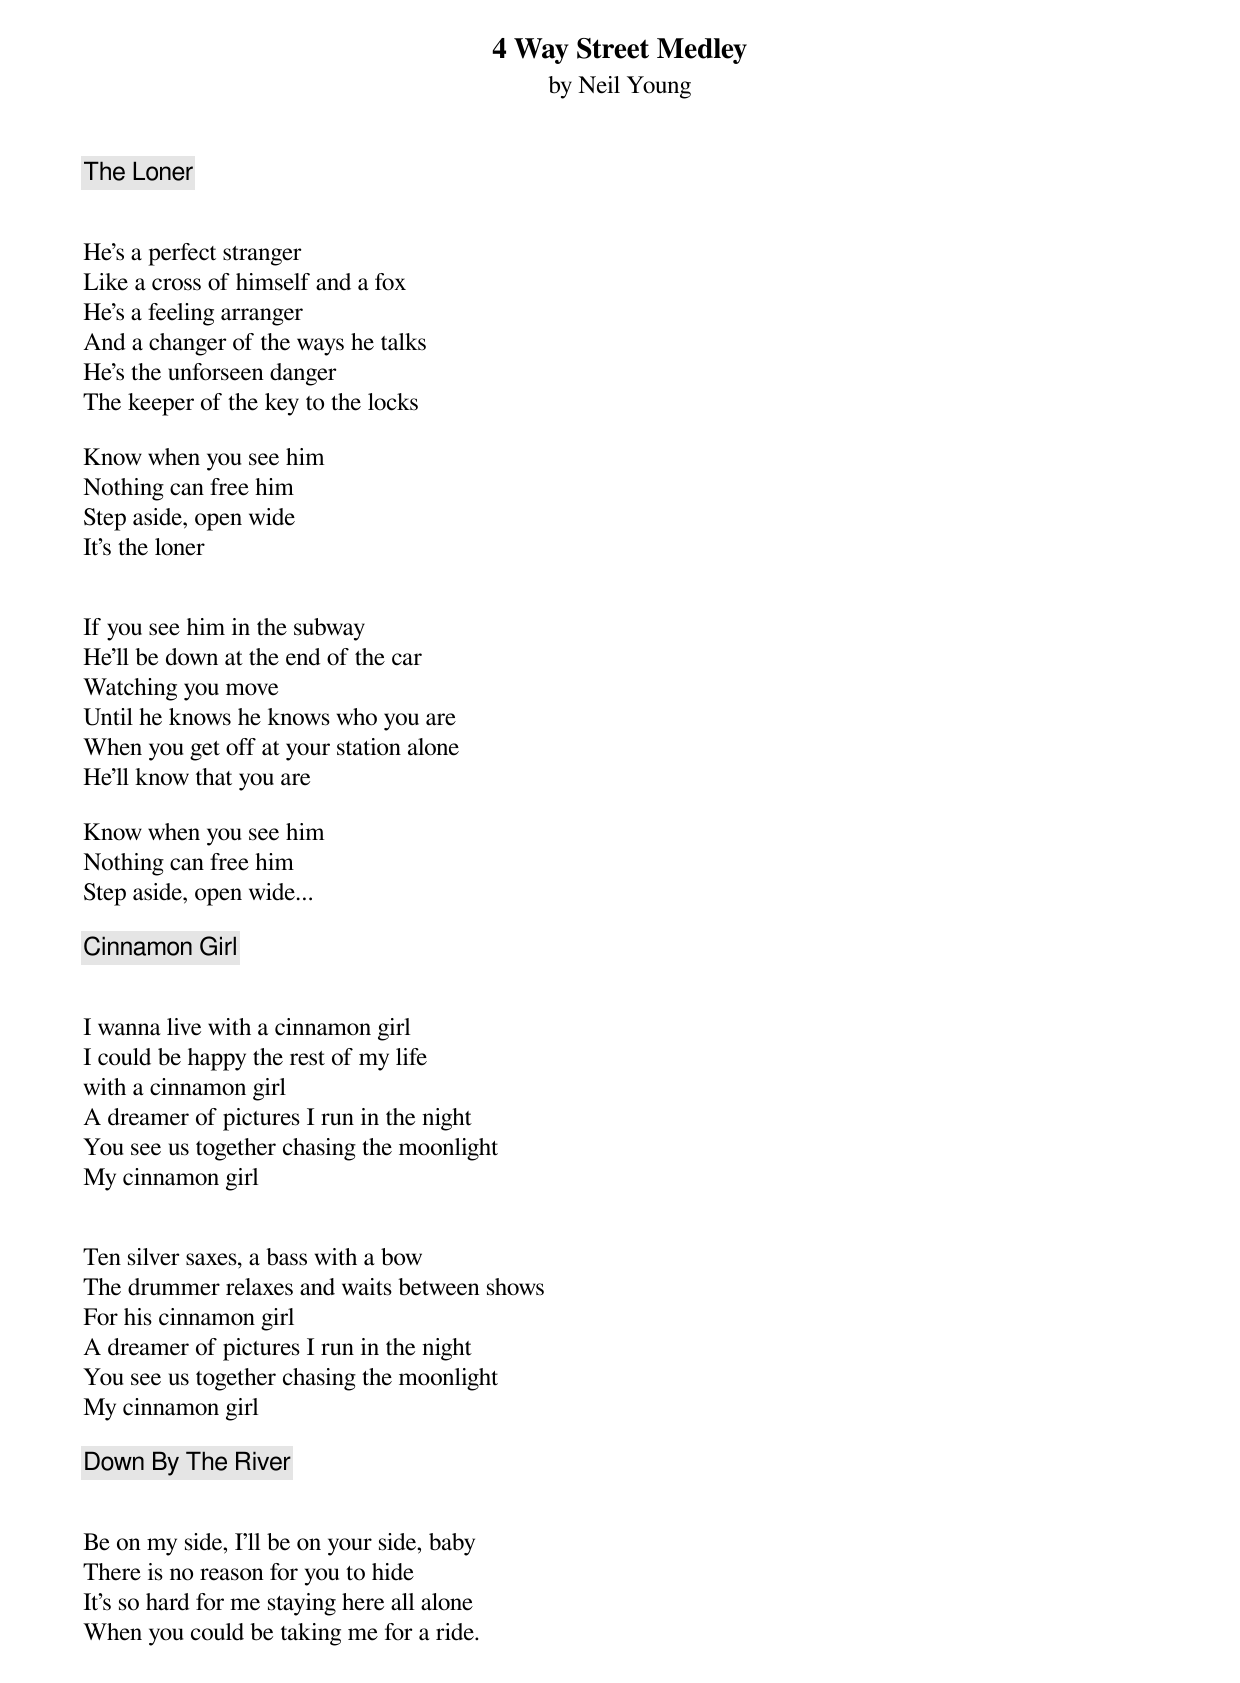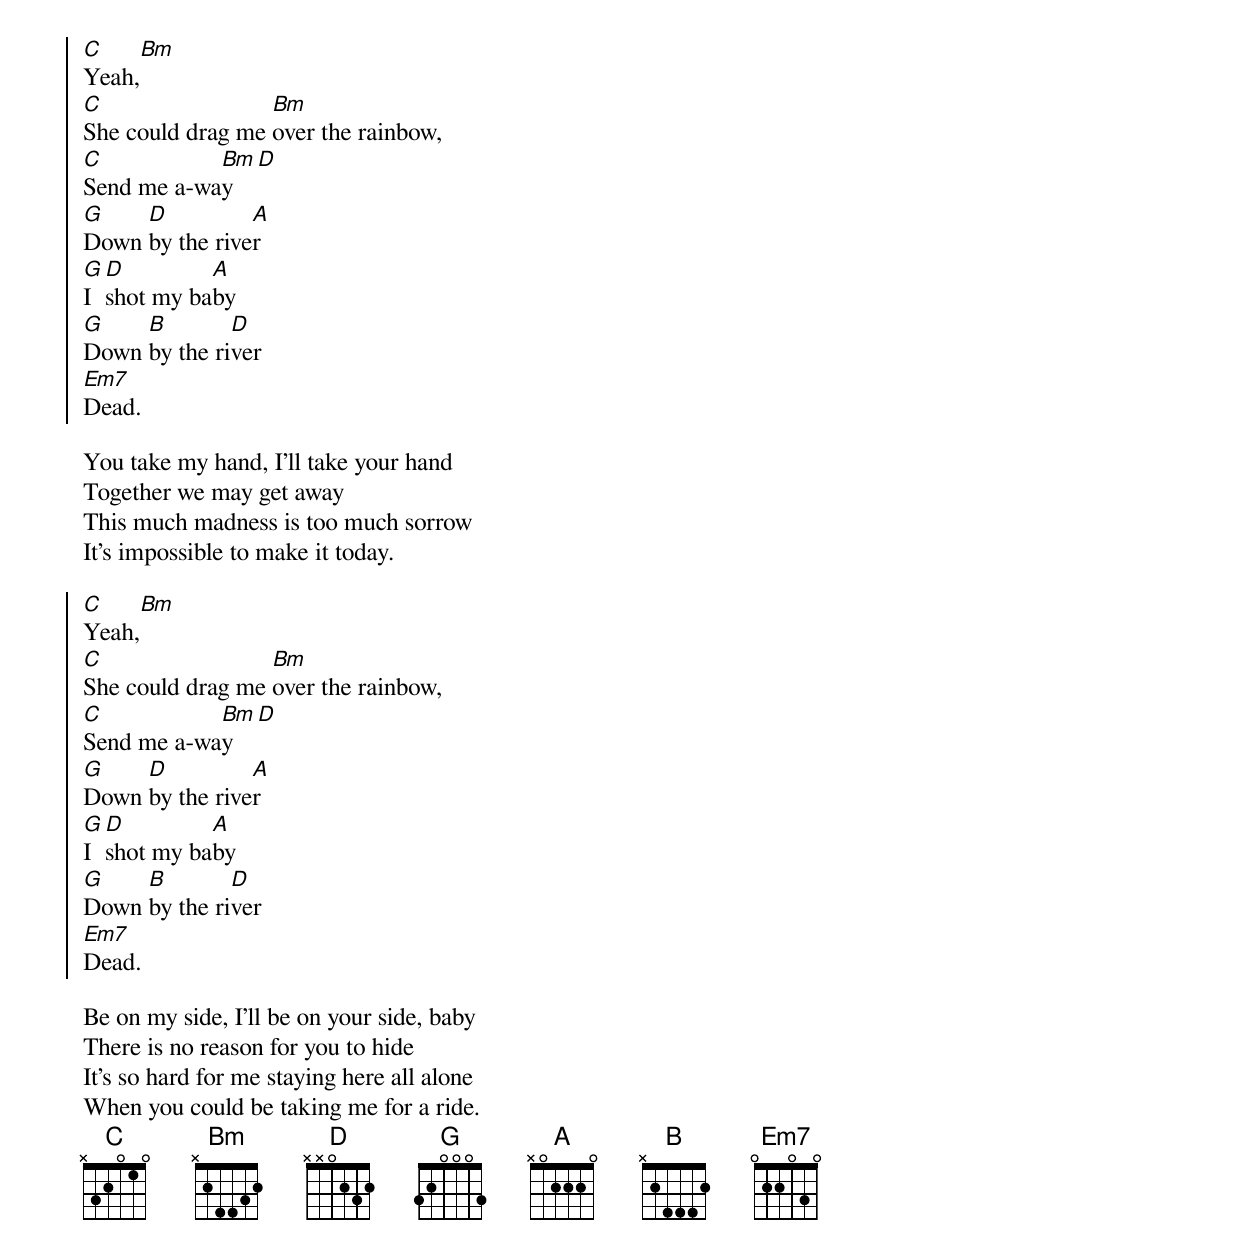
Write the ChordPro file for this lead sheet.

{t:4 Way Street Medley}
{st:by Neil Young}
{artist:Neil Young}

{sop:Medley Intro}
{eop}

{c:The Loner}

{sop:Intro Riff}
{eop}

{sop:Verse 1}
He's a perfect stranger
Like a cross of himself and a fox
He's a feeling arranger
And a changer of the ways he talks
He's the unforseen danger
The keeper of the key to the locks
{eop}

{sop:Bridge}
Know when you see him
Nothing can free him
Step aside, open wide
It's the loner
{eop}

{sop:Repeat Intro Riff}
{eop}

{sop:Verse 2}
If you see him in the subway
He'll be down at the end of the car
Watching you move
Until he knows he knows who you are
When you get off at your station alone
He'll know that you are
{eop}

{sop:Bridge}
Know when you see him
Nothing can free him
Step aside, open wide...
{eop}

{c:Cinnamon Girl}

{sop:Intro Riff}
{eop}

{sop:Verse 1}
I wanna live with a cinnamon girl
I could be happy the rest of my life
with a cinnamon girl
A dreamer of pictures I run in the night
You see us together chasing the moonlight
My cinnamon girl
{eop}

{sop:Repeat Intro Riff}
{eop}

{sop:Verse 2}
Ten silver saxes, a bass with a bow
The drummer relaxes and waits between shows
For his cinnamon girl
A dreamer of pictures I run in the night
You see us together chasing the moonlight
My cinnamon girl
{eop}

{c:Down By The River}

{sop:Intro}
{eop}

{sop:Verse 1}
Be on my side, I'll be on your side, baby
There is no reason for you to hide
It's so hard for me staying here all alone
When you could be taking me for a ride.
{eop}

{soc}
[C]Yeah,[Bm]
[C]She could drag me [Bm]over the rainbow,
[C]Send me a-wa[Bm]y  [D]
[G]Down [D]by the rive[A]r
[G]I [D]shot my ba[A]by
[G]Down [B]by the ri[D]ver
[Em7]Dead.
{eoc}

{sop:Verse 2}
You take my hand, I'll take your hand
Together we may get away
This much madness is too much sorrow
It's impossible to make it today.
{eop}

{soc}
[C]Yeah,[Bm]
[C]She could drag me [Bm]over the rainbow,
[C]Send me a-wa[Bm]y  [D]
[G]Down [D]by the rive[A]r
[G]I [D]shot my ba[A]by
[G]Down [B]by the ri[D]ver
[Em7]Dead.
{eoc}

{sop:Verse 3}
Be on my side, I'll be on your side, baby
There is no reason for you to hide
It's so hard for me staying here all alone
When you could be taking me for a ride.
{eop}
